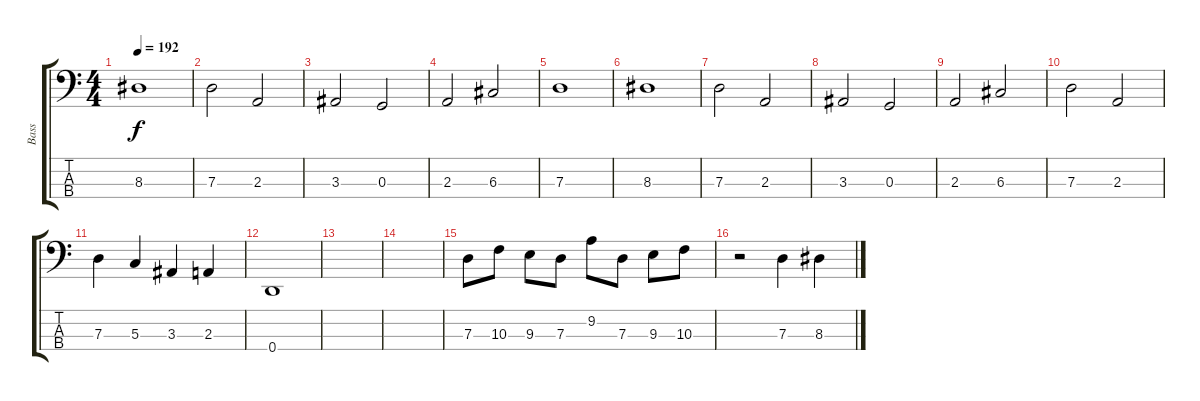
\track ("Bass" "Bass") {instrument electricbasspick}
\staff {score tabs}
\tuning (F2 C2 G1 D1) {hide}
\ts (4 4)
\tempo 192
\clef f4
\ks c
8.3.1{dy f} |
7.3.2 2.3.2 |
3.3.2 0.3.2 |
2.3.2 6.3.2 |
7.3.1 |
8.3.1 |
7.3.2 2.3.2 |
3.3.2 0.3.2 |
2.3.2 6.3.2 |
7.3.2 2.3.2 |
7.3.4 5.3.4 3.3.4 2.3.4 |
0.4.1 |
|
|
7.3.8 10.3.8 9.3.8 7.3.8 9.2.8 7.3.8 9.3.8 10.3.8 |
r.2 7.3.4 8.3.4
